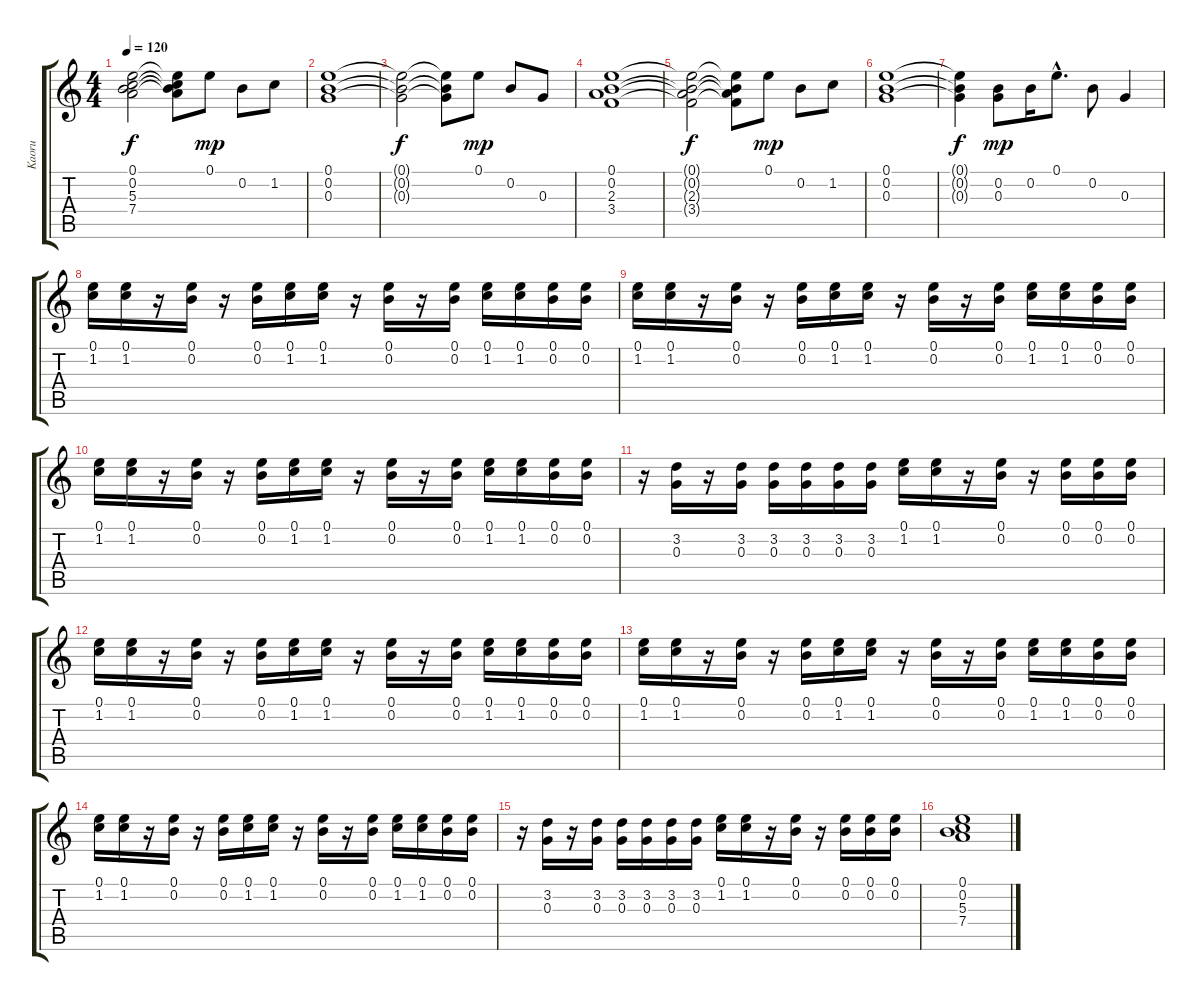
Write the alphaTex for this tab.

\track ("Kaoru" "Kaoru") {instrument electricguitarclean}
\staff {score tabs}
\tuning (E4 B3 G3 D3 A2 E2) {hide}
\ts (4 4)
\tempo 120
\clef g2
\ks c
(0.1{t} 0.2{t} 5.3{t} 7.4{t}).2{dy f} (0.1{t} 0.2{t} 5.3{t} 7.4{t}).8 0.1.8{dy mp} 0.2.8 1.2.8 |
(0.1 0.2 0.3).1 |
(0.1{t} 0.2{t} 0.3{t}).2{dy f} (0.1{t} 0.2{t} 0.3{t}).8 0.1.8{dy mp} 0.2.8 0.3.8 |
(0.1 0.2 2.3 3.4).1 |
(0.1{t} 0.2{t} 2.3{t} 3.4{t}).2{dy f} (0.1{t} 0.2{t} 2.3{t} 3.4{t}).8 0.1.8{dy mp} 0.2.8 1.2.8 |
(0.1 0.2 0.3).1 |
(0.1{t} 0.2{t} 0.3{t}).4{dy f} (0.2 0.3).8{dy mp} 0.2.16 0.1{hac}.8{d} 0.2.8 0.3.4 |
(0.1 1.2).16 (0.1 1.2).16 r.16 (0.1 0.2).16 r.16 (0.1 0.2).16 (0.1 1.2).16 (0.1 1.2).16 r.16 (0.1 0.2).16 r.16 (0.1 0.2).16 (0.1 1.2).16 (0.1 1.2).16 (0.1 0.2).16 (0.1 0.2).16 |
(0.1 1.2).16 (0.1 1.2).16 r.16 (0.1 0.2).16 r.16 (0.1 0.2).16 (0.1 1.2).16 (0.1 1.2).16 r.16 (0.1 0.2).16 r.16 (0.1 0.2).16 (0.1 1.2).16 (0.1 1.2).16 (0.1 0.2).16 (0.1 0.2).16 |
(0.1 1.2).16 (0.1 1.2).16 r.16 (0.1 0.2).16 r.16 (0.1 0.2).16 (0.1 1.2).16 (0.1 1.2).16 r.16 (0.1 0.2).16 r.16 (0.1 0.2).16 (0.1 1.2).16 (0.1 1.2).16 (0.1 0.2).16 (0.1 0.2).16 |
r.16 (3.2 0.3).16 r.16 (3.2 0.3).16 (3.2 0.3).16 (3.2 0.3).16 (3.2 0.3).16 (3.2 0.3).16 (0.1 1.2).16 (0.1 1.2).16 r.16 (0.1 0.2).16 r.16 (0.1 0.2).16 (0.1 0.2).16 (0.1 0.2).16 |
(0.1 1.2).16 (0.1 1.2).16 r.16 (0.1 0.2).16 r.16 (0.1 0.2).16 (0.1 1.2).16 (0.1 1.2).16 r.16 (0.1 0.2).16 r.16 (0.1 0.2).16 (0.1 1.2).16 (0.1 1.2).16 (0.1 0.2).16 (0.1 0.2).16 |
(0.1 1.2).16 (0.1 1.2).16 r.16 (0.1 0.2).16 r.16 (0.1 0.2).16 (0.1 1.2).16 (0.1 1.2).16 r.16 (0.1 0.2).16 r.16 (0.1 0.2).16 (0.1 1.2).16 (0.1 1.2).16 (0.1 0.2).16 (0.1 0.2).16 |
(0.1 1.2).16 (0.1 1.2).16 r.16 (0.1 0.2).16 r.16 (0.1 0.2).16 (0.1 1.2).16 (0.1 1.2).16 r.16 (0.1 0.2).16 r.16 (0.1 0.2).16 (0.1 1.2).16 (0.1 1.2).16 (0.1 0.2).16 (0.1 0.2).16 |
r.16 (3.2 0.3).16 r.16 (3.2 0.3).16 (3.2 0.3).16 (3.2 0.3).16 (3.2 0.3).16 (3.2 0.3).16 (0.1 1.2).16 (0.1 1.2).16 r.16 (0.1 0.2).16 r.16 (0.1 0.2).16 (0.1 0.2).16 (0.1 0.2).16 |
(0.1 0.2 5.3 7.4).1
